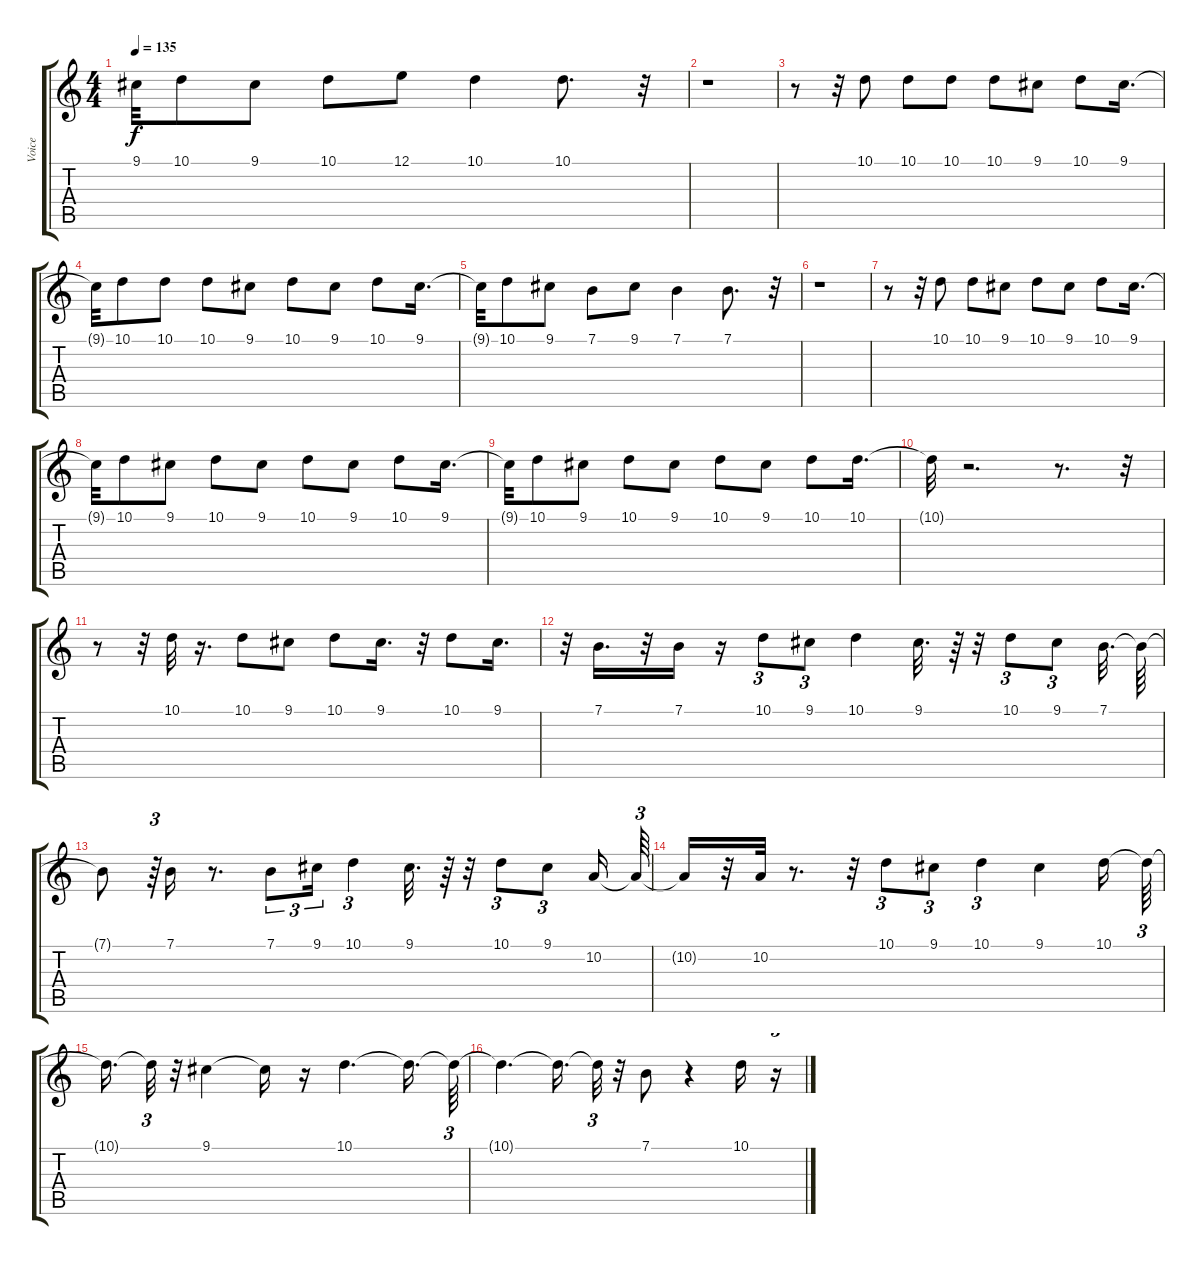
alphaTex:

\track ("Voice" "Voice") {instrument flute}
\staff {score tabs}
\tuning (E4 B3 G3 D3 A2 E2) {hide}
\ts (4 4)
\tempo 135
\clef g2
\ks c
9.1{t}.32{dy f} 10.1.8 9.1.8 10.1.8 12.1.8 10.1.4 10.1.8{d} r.32 |
r.1 |
r.8 r.32 10.1.8 10.1.8 10.1.8 10.1.8 9.1.8 10.1.8 9.1.16{d} |
9.1{t}.32 10.1.8 10.1.8 10.1.8 9.1.8 10.1.8 9.1.8 10.1.8 9.1.16{d} |
9.1{t}.32 10.1.8 9.1.8 7.1.8 9.1.8 7.1.4 7.1.8{d} r.32 |
r.1 |
r.8 r.32 10.1.8 10.1.8 9.1.8 10.1.8 9.1.8 10.1.8 9.1.16{d} |
9.1{t}.32 10.1.8 9.1.8 10.1.8 9.1.8 10.1.8 9.1.8 10.1.8 9.1.16{d} |
9.1{t}.32 10.1.8 9.1.8 10.1.8 9.1.8 10.1.8 9.1.8 10.1.8 10.1.16{d} |
10.1{t}.32 r.2{d} r.8{d} r.32 |
r.8 r.32 10.1.32 r.16{d} 10.1.8 9.1.8 10.1.8 9.1.16{d} r.32 10.1.8 9.1.16{d} |
r.32 7.1.16{d} r.32 7.1.16 r.16 10.1.8{tu (3 2)} 9.1.8{tu (3 2)} 10.1.4 9.1.32{d} r.64 r.32 10.1.8{tu (3 2)} 9.1.8{tu (3 2)} 7.1.32{d} 7.1{t}.64 |
7.1{t}.8 r.64{tu (3 2)} 7.1.16 r.8{d} 7.1.8{tu (3 2)} 9.1.16{tu (3 2)} 10.1.4{tu (3 2)} 9.1.32{d} r.64 r.32 10.1.8{tu (3 2)} 9.1.8{tu (3 2)} 10.2.16 10.2{t}.64{tu (3 2)} |
10.2{t}.16 r.32 10.2.32 r.8{d} r.32 10.1.8{tu (3 2)} 9.1.8{tu (3 2)} 10.1.4{tu (3 2)} 9.1.4 10.1.16 10.1{t}.64{tu (3 2)} |
10.1{t}.16{d} 10.1{t}.32{tu (3 2)} r.32 9.1.4 9.1{t}.16 r.16 10.1.4{d} 10.1{t}.16{d} 10.1{t}.64{tu (3 2)} |
10.1{t}.4{d} 10.1{t}.16{d} 10.1{t}.32{tu (3 2)} r.32 7.1.8 r.4 10.1.16 r.16{tu (3 2)}
